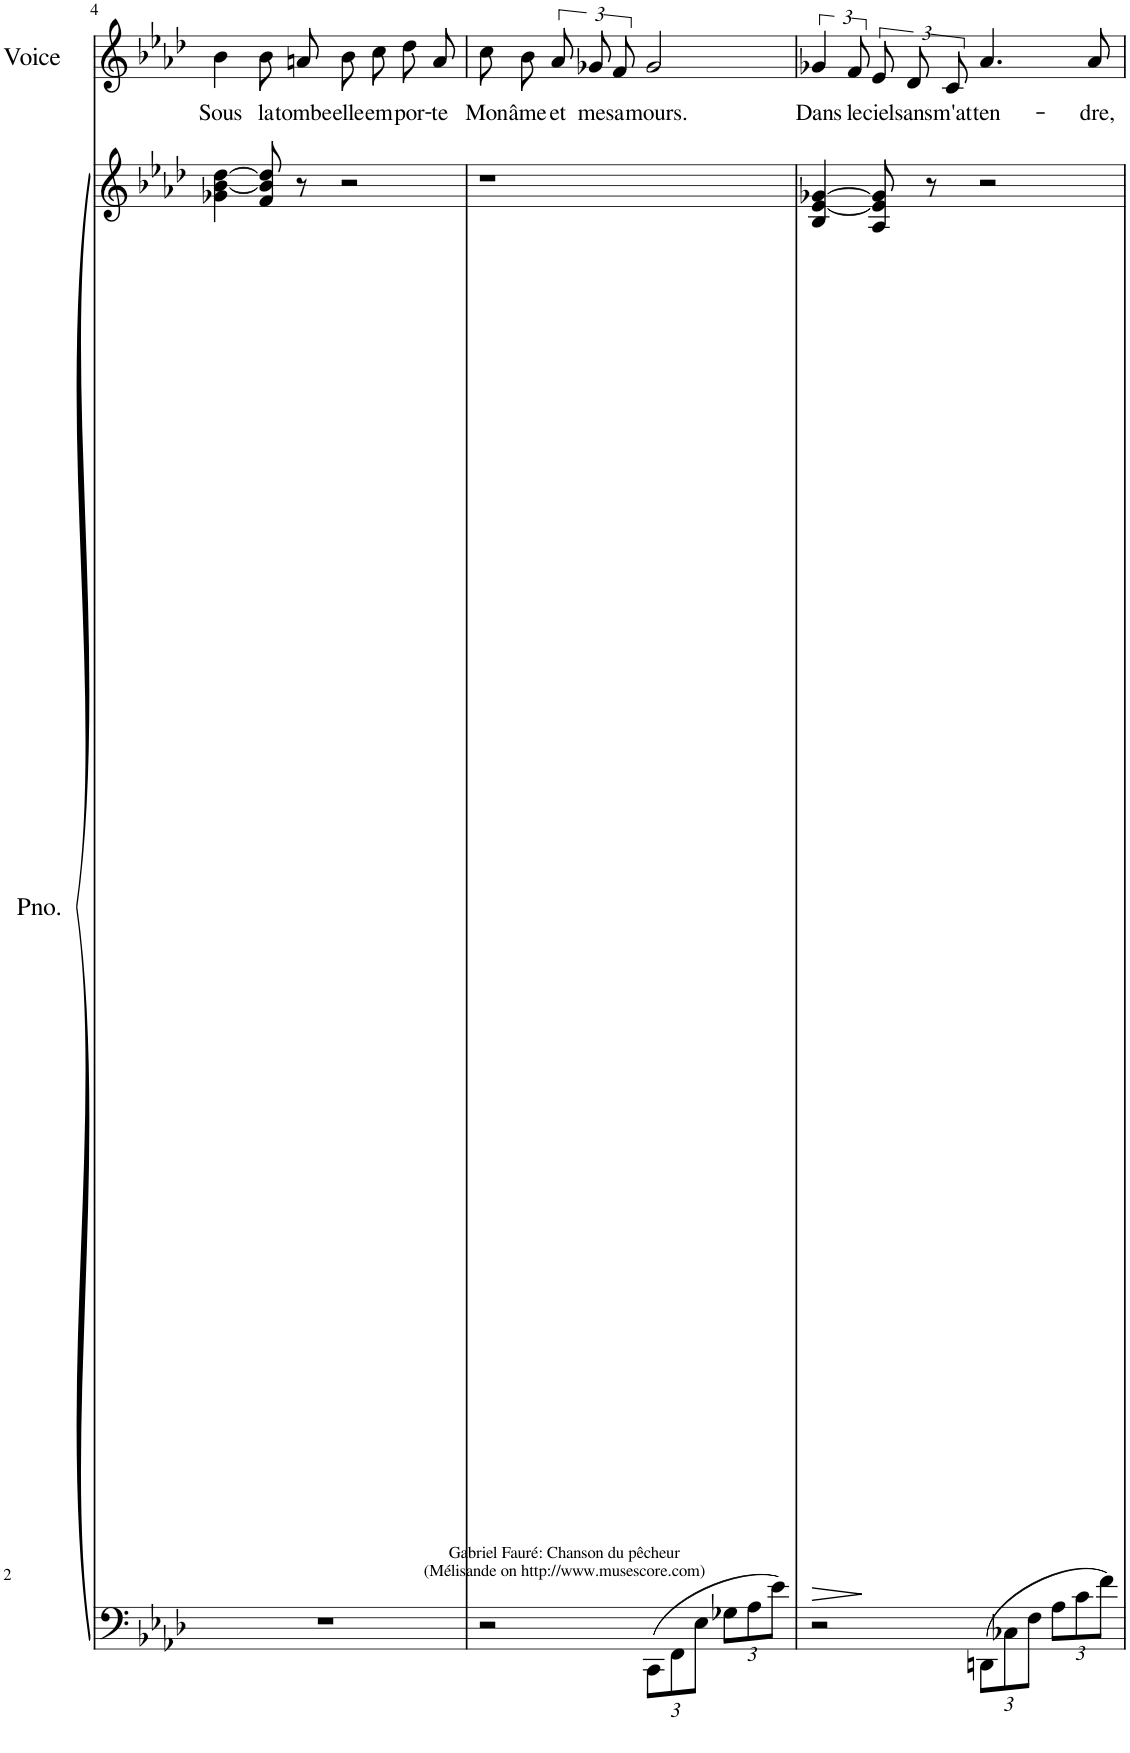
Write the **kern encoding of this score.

**kern	**kern	**dynam	**kern	**text
*part2	*part2	*part2	*part1	*part1
*staff3	*staff2	*staff2/3	*staff1	*staff1
*I"Piano	*	*	*I"Voice	*
*I'Pno.	*	*	*I'Voice	*
!!LO:PB:g=z
*clefF4	*clefG2	*	*clefG2	*
*k[b-e-a-d-]	*k[b-e-a-d-]	*	*k[b-e-a-d-]	*
*M4/4	*M4/4	*	*	*
=4	=4	=4	=4	=4
!	!	!	!	!LO:LY:b
1r	4g-X\ [4b-\ [4dd-\	.	4b-\	Sous
!	!	!	!	!LO:LY:b
.	8f/ 8b-/] 8dd-/]	.	8b-\	la
!	!	!	!	!LO:LY:b
.	8r	.	8an/	tombe
!	!	!	!	!LO:LY:b
.	2r	.	8b-\	elle
!	!	!	!	!LO:LY:b
.	.	.	8cc\	em-
!	!	!	!	!LO:LY:b
.	.	.	8dd-\	-por-
!	!	!	!	!LO:LY:b
.	.	.	8a/	-te
=5	=5	=5	=5	=5
!	!	!	!	!LO:LY:b
2r	1r	.	8cc\	Mon
!	!	!	!	!LO:LY:b
.	.	.	8b-\	âme
!	!	!	!	!LO:LY:b
.	.	.	12a-/	et
!	!	!	!	!LO:LY:b
.	.	.	12g-X/	mes
!	!	!	!	!LO:LY:b
.	.	.	12f/	a-
*Xbrackettup	*	*	*	*
!	!	!	!	!LO:LY:b
12CC\L	.	.	2g-/	-mours.
12FF\	.	.	.	.
12E-\J	.	.	.	.
12G-X\L	.	.	.	.
12A-\	.	.	.	.
12e-\J	.	.	.	.
=6	=6	=6	=6	=6
!	!	!LO:HP:b	!	!LO:LY:b
2r	4B-/ [4e-/ [4g-X/	>	6g-X/	Dans
!	!	!	!	!LO:LY:b
.	.	.	12f/	le
!	!	!	!	!LO:LY:b
.	8A-/ 8e-/] 8g-/]	]	12e-/	ciel
!	!	!	!	!LO:LY:b
.	.	.	12d-/	sans
.	8r	.	.	.
!	!	!	!	!LO:LY:b
.	.	.	12c/	m'at-
!	!	!	!	!LO:LY:b
12DDn\L	2r	.	4.a-/	-ten-
12C-X\	.	.	.	.
12F\J	.	.	.	.
12A-\L	.	.	.	.
12c\	.	.	.	.
!	!	!	!	!LO:LY:b
.	.	.	8a-/	-dre,
12f\J	.	.	.	.
=	=	=	=	=
*-	*-	*-	*-	*-
